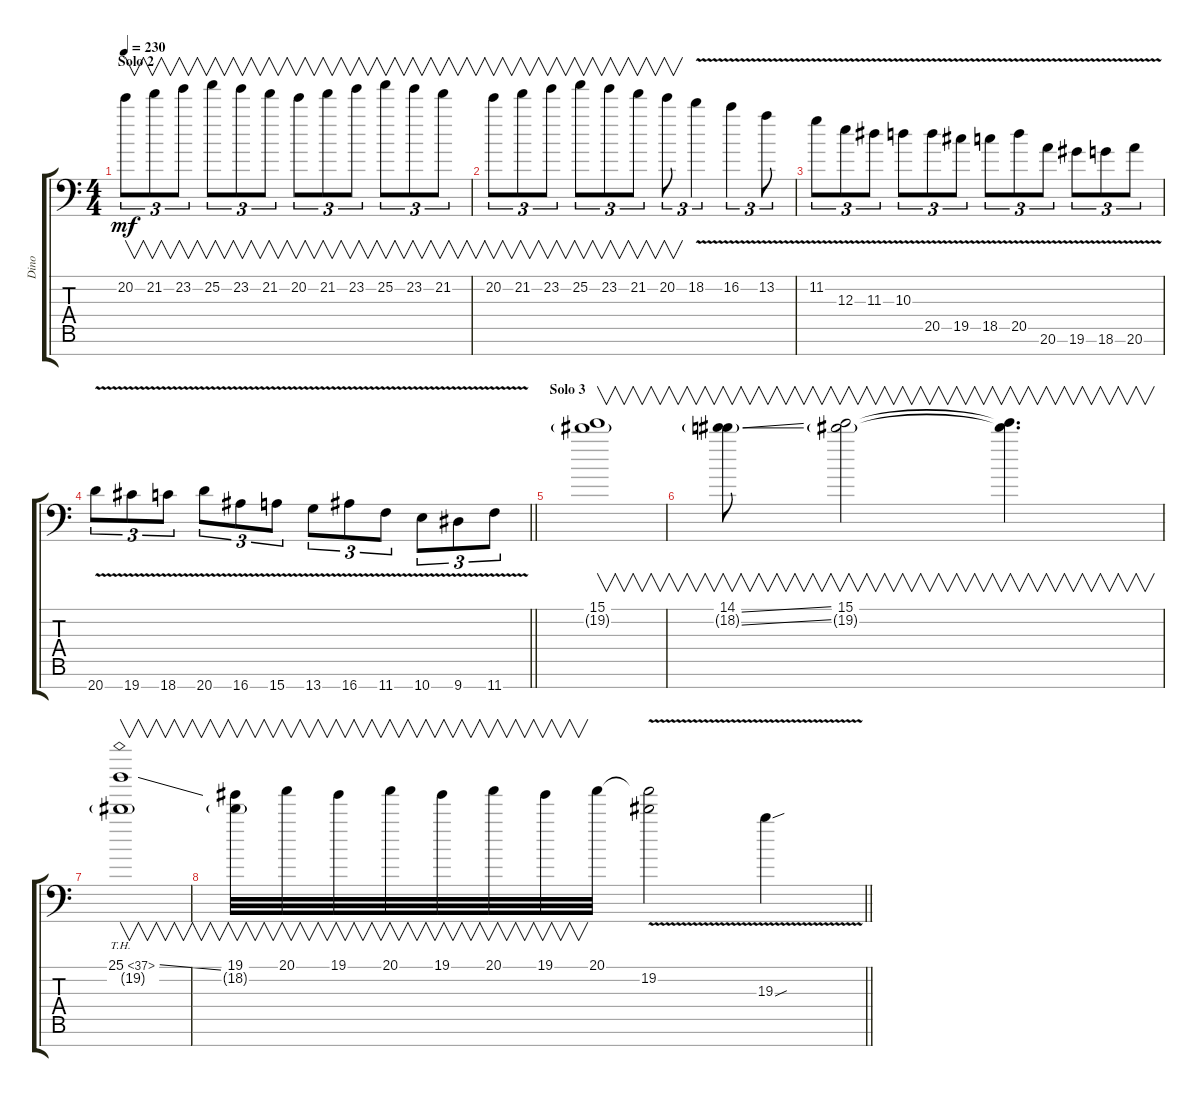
\track ("Dino" "Dino") {instrument distortionguitar}
\staff {score tabs}
\tuning (Db4 Ab3 E3 B2 Gb2 Db2 Gb1) {hide}
\ts (4 4)
\section ("" "Solo 2")
\tempo 230
\clef f4
\ks c
20.2.8{v tu (3 2) dy mf} 21.2.8{v tu (3 2)} 23.2.8{v tu (3 2)} 25.2.8{v tu (3 2)} 23.2.8{v tu (3 2)} 21.2.8{v tu (3 2)} 20.2.8{v tu (3 2)} 21.2.8{v tu (3 2)} 23.2.8{v tu (3 2)} 25.2.8{v tu (3 2)} 23.2.8{v tu (3 2)} 21.2.8{v tu (3 2)} |
20.2.8{v tu (3 2)} 21.2.8{v tu (3 2)} 23.2.8{v tu (3 2)} 25.2.8{v tu (3 2)} 23.2.8{v tu (3 2)} 21.2.8{v tu (3 2)} 20.2.8{v tu (3 2)} 18.2{v}.4{tu (3 2)} 16.2{v}.4{tu (3 2)} 13.2{v}.8{tu (3 2)} |
11.2{v}.8{tu (3 2)} 12.3{v}.8{tu (3 2)} 11.3{v}.8{tu (3 2)} 10.3{v}.8{tu (3 2)} 20.5{v}.8{tu (3 2)} 19.5{v}.8{tu (3 2)} 18.5{v}.8{tu (3 2)} 20.5{v}.8{tu (3 2)} 20.6{v}.8{tu (3 2)} 19.6{v}.8{tu (3 2)} 18.6{v}.8{tu (3 2)} 20.6{v}.8{tu (3 2)} |
\barLineRight lightlight
20.7{v}.8{tu (3 2)} 19.7{v}.8{tu (3 2)} 18.7{v}.8{tu (3 2)} 20.7{v}.8{tu (3 2)} 16.7{v}.8{tu (3 2)} 15.7{v}.8{tu (3 2)} 13.7{v}.8{tu (3 2)} 16.7{v}.8{tu (3 2)} 11.7{v}.8{tu (3 2)} 10.7{v}.8{tu (3 2)} 9.7{v}.8{tu (3 2)} 11.7{v}.8{tu (3 2)} |
\section ("" "Solo 3")
(15.1 19.2{g}).1{v} |
(14.1{ss} 18.2{ss g}).8{v} (15.1 19.2{g}).2{v} (15.1{t} 19.2{t}).4{v d} |
(25.1{th 12 ss} 19.2{g}).1{v} |
\barLineRight lightlight
(19.1 18.2{g}).32{v} 20.1.32{v} 19.1.32{v} 20.1.32{v} 19.1.32{v} 20.1.32{v} 19.1.32{v} 20.1.32 (20.1{t} 19.2{v}).2 19.3{v sou}.4
